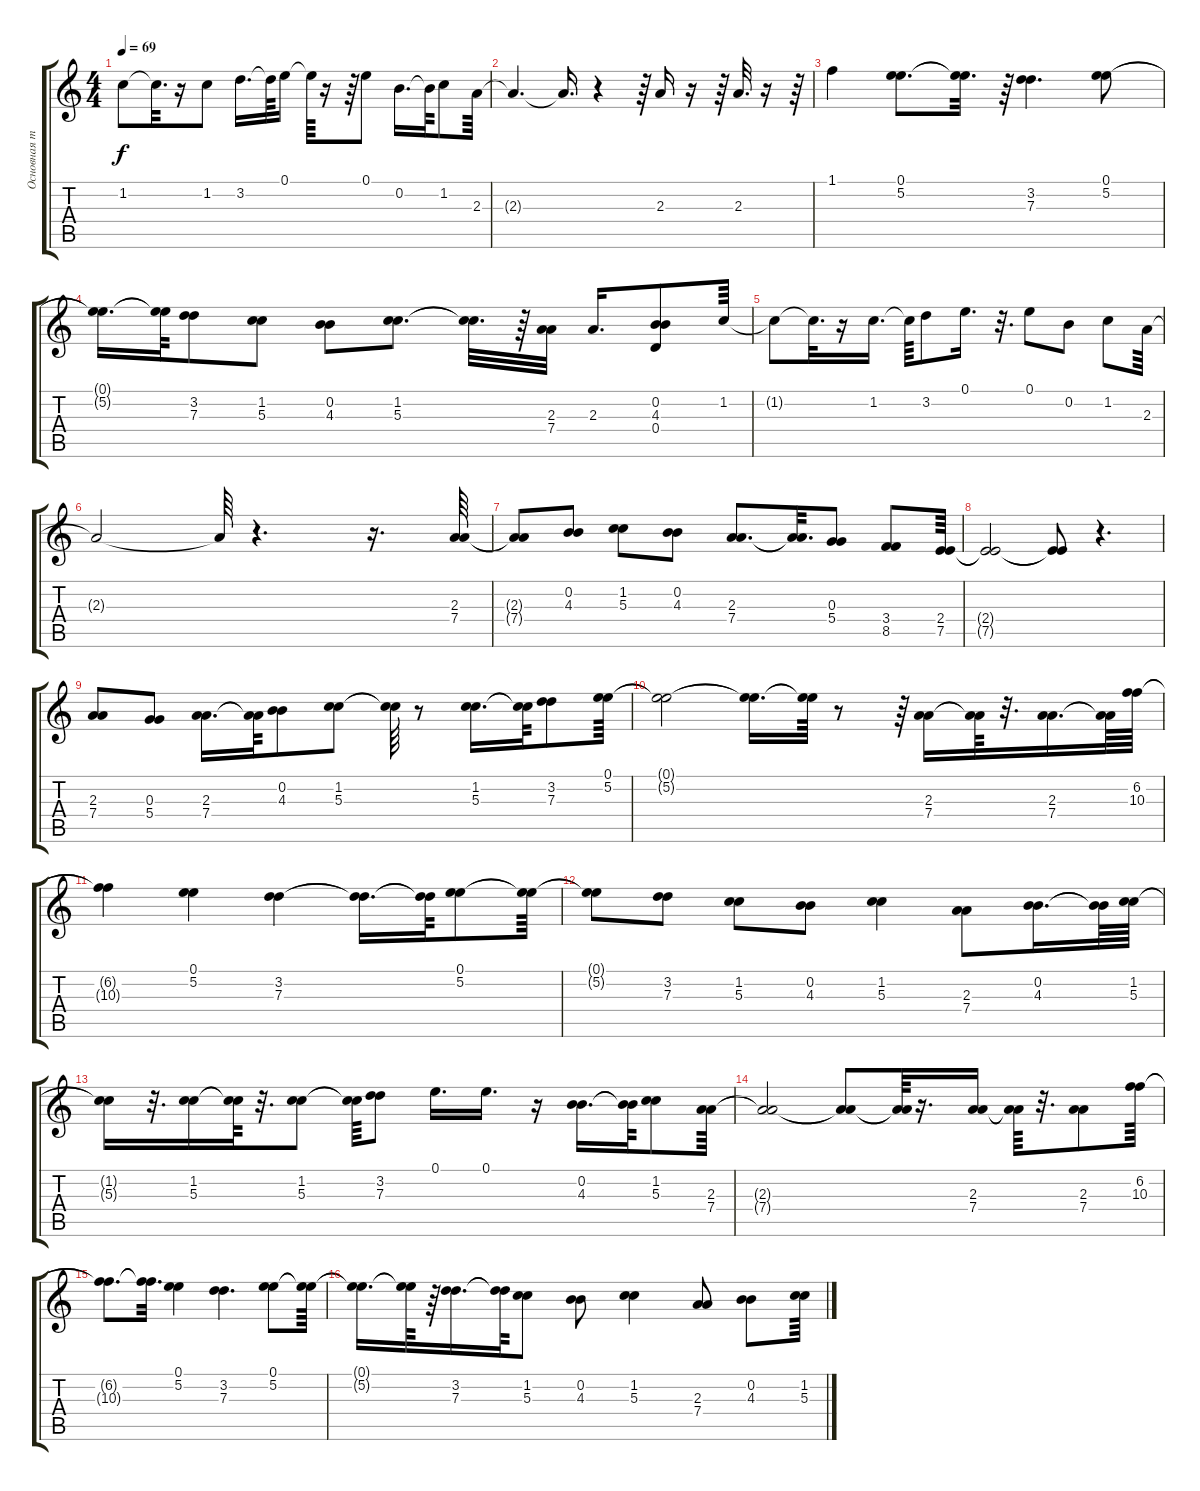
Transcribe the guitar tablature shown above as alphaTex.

\track ("Основная тема" "Основная т") {instrument acousticguitarnylon}
\staff {score tabs}
\tuning (E4 B3 G3 D3 A2 E2) {hide}
\ts (4 4)
\tempo 69
\clef g2
\ks c
1.2{t}.8{dy f} 1.2{t}.32{d} r.16 1.2.8 3.2.16{d} 3.2{t}.64 0.1.16 0.1{t}.64 r.16 r.64 0.1.8 0.2.16{d} 0.2{t}.64 1.2.8 2.3.64 |
2.3{t}.4{d} 2.3{t}.16{d} r.4 r.64 2.3.16 r.16 r.64 2.3.32{d} r.16 r.64 |
1.1.4 (0.1 5.2).8{d} (0.1{t} 5.2{t}).32{d} r.64 (3.2 7.3).4{d} (0.1 5.2).8 |
(0.1{t} 5.2{t}).16{d} (0.1{t} 5.2{t}).64 (3.2 7.3).8 (1.2 5.3).8 (0.2 4.3).8 (1.2 5.3).8{d} (1.2{t} 5.3{t}).32{d} r.64 (2.3 7.4).32 2.3.16{d} (0.2 4.3 0.4).8 1.2.64 |
1.2{t}.8 1.2{t}.32{d} r.16 1.2.16{d} 1.2{t}.64 3.2.8 0.1.16{d} r.32{d} 0.1.8 0.2.8 1.2.8 2.3.64 |
2.3{t}.2 2.3{t}.64 r.4{d} r.16{d} (2.3 7.4).64 |
(2.3{t} 7.4{t}).8 (0.2 4.3).8 (1.2 5.3).8 (0.2 4.3).8 (2.3 7.4).8{d} (2.3{t} 7.4{t}).32{d} (0.3 5.4).8 (3.4 8.5).8 (2.4 7.5).64 |
(2.4{t} 7.5{t}).2 (2.4{t} 7.5{t}).8 r.4{d} |
(2.3 7.4).8 (0.3 5.4).8 (2.3 7.4).16{d} (2.3{t} 7.4{t}).64 (0.2 4.3).8 (1.2 5.3).8 (1.2{t} 5.3{t}).64 r.8 (1.2 5.3).16{d} (1.2{t} 5.3{t}).64 (3.2 7.3).8 (0.1 5.2).64 |
(0.1{t} 5.2{t}).2 (0.1{t} 5.2{t}).16{d} (0.1{t} 5.2{t}).64 r.8 r.64 (2.3 7.4).16 (2.3{t} 7.4{t}).64 r.32{d} (2.3 7.4).16{d} (2.3{t} 7.4{t}).64 (6.2 10.3).64 |
(6.2{t} 10.3{t}).4 (0.1 5.2).4 (3.2 7.3).4 (3.2{t} 7.3{t}).16{d} (3.2{t} 7.3{t}).64 (0.1 5.2).8 (0.1{t} 5.2{t}).64 |
(0.1{t} 5.2{t}).8 (3.2 7.3).8 (1.2 5.3).8 (0.2 4.3).8 (1.2 5.3).4 (2.3 7.4).8 (0.2 4.3).16{d} (0.2{t} 4.3{t}).64 (1.2 5.3).64 |
(1.2{t} 5.3{t}).16 r.32{d} (1.2 5.3).16 (1.2{t} 5.3{t}).64 r.32{d} (1.2 5.3).8 (1.2{t} 5.3{t}).64 (3.2 7.3).8 0.1.16{d} 0.1.16{d} r.16 (0.2 4.3).16{d} (0.2{t} 4.3{t}).64 (1.2 5.3).8 (2.3 7.4).64 |
(2.3{t} 7.4{t}).2 (2.3{t} 7.4{t}).8 (2.3{t} 7.4{t}).64 r.16{d} (2.3 7.4).16 (2.3{t} 7.4{t}).64 r.32{d} (2.3 7.4).8 (6.2 10.3).64 |
(6.2{t} 10.3{t}).8{d} (6.2{t} 10.3{t}).32{d} (0.1 5.2).4 (3.2 7.3).4{d} (0.1 5.2).8 (0.1{t} 5.2{t}).64 |
(0.1{t} 5.2{t}).16{d} (0.1{t} 5.2{t}).64 r.64 (3.2 7.3).16{d} (3.2{t} 7.3{t}).64 (1.2 5.3).8 (0.2 4.3).8 (1.2 5.3).4 (2.3 7.4).8 (0.2 4.3).8 (1.2 5.3).64
